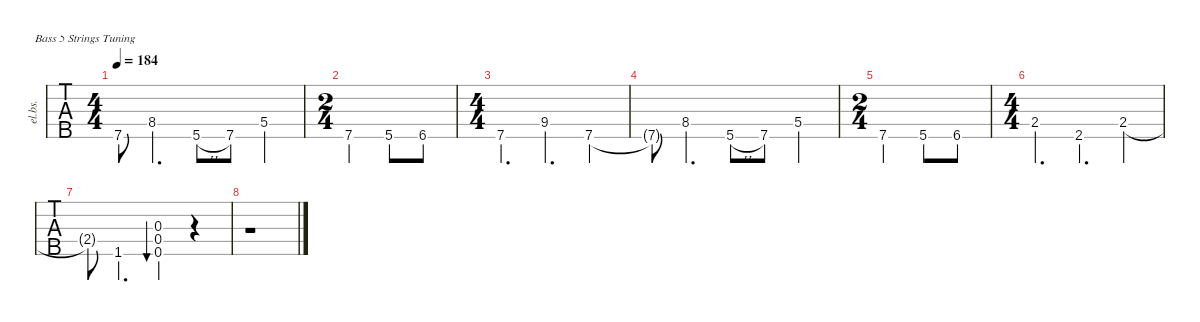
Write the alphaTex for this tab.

\defaultSystemsLayout 4
\hideDynamics
\bracketExtendMode nobrackets
\otherSystemsTrackNameOrientation horizontal
\track ("Bass" "el.bs.") {defaultSystemsLayout 4 multiBarRest instrument electricbassfinger}
\staff {tabs}
\tuning (G2 D2 A1 E1 B0)
\ts (4 4)
\tempo 184
\clef f4
\ks c
7.5{t acc #}.8{dy mf} 8.4.4{d dy f} 5.5{h}.8 7.5{acc #}.8 5.4.4 |
\ts (2 4)
\beaming (8 2 2 2 2)
7.5{acc #}.4 5.5.8 6.5.8 |
\ts (4 4)
\beaming (8 2 2 2 2)
7.5{acc #}.4{d} 9.4{acc #}.4{d} 7.5{acc #}.4 |
7.5{t acc #}.8{dy mf} 8.4.4{d dy f} 5.5{h}.8 7.5{acc #}.8 5.4.4 |
\ts (2 4)
\beaming (8 2 2 2 2)
7.5{acc #}.4 5.5.8 6.5.8 |
\ts (4 4)
\beaming (8 2 2 2 2)
2.4{acc #}.4{d} 2.5{acc #}.4{d} 2.4{acc #}.4 |
2.4{t acc #}.8 1.5.4{d} (0.4 0.3 0.5).4{bu 235} r.4 |
r.1
